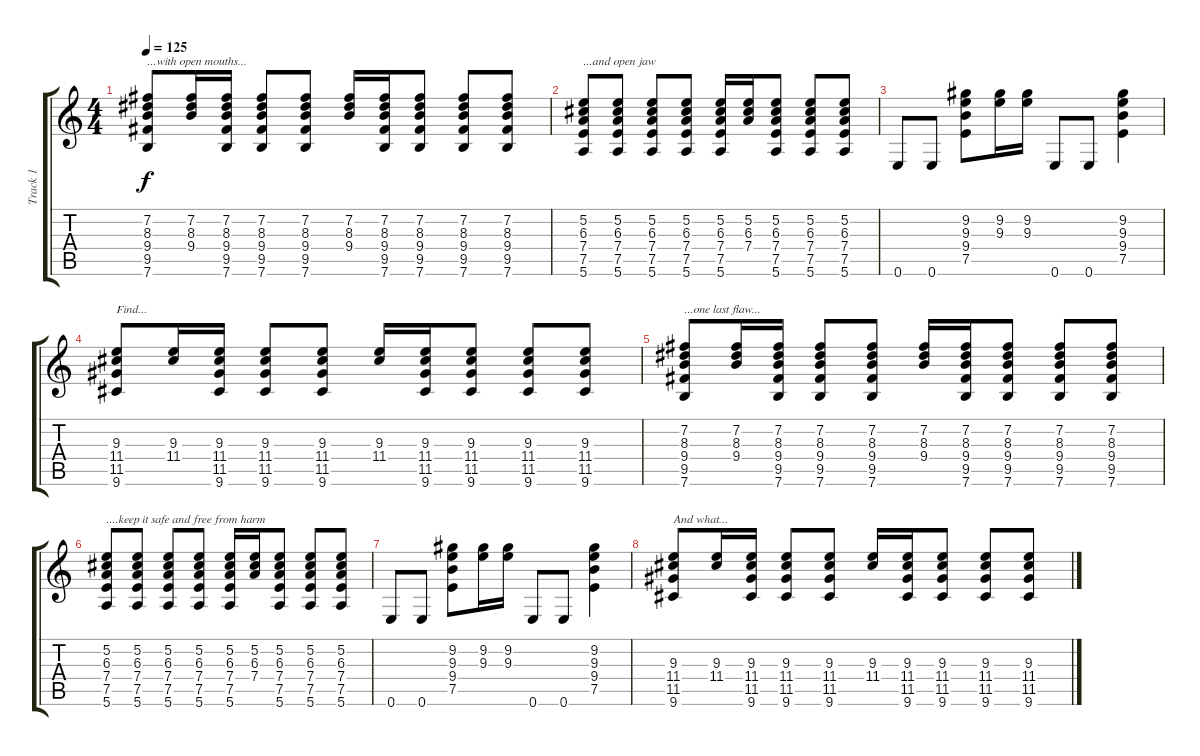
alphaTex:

\track ("Track 1" "Track 1") {instrument acousticguitarsteel}
\staff {score tabs}
\tuning (E4 B3 G3 D3 A2 E2) {hide}
\ts (4 4)
\tempo 125
\clef g2
\ks c
(7.2 8.3 9.4 9.5 7.6).8{txt "...with open mouths..." dy f} (7.2 8.3 9.4).16 (7.2 8.3 9.4 9.5 7.6).16 (7.2 8.3 9.4 9.5 7.6).8 (7.2 8.3 9.4 9.5 7.6).8 (7.2 8.3 9.4).16 (7.2 8.3 9.4 9.5 7.6).16 (7.2 8.3 9.4 9.5 7.6).8 (7.2 8.3 9.4 9.5 7.6).8 (7.2 8.3 9.4 9.5 7.6).8 |
(5.2 6.3 7.4 7.5 5.6).8{txt "...and open jaw"} (5.2 6.3 7.4 7.5 5.6).8 (5.2 6.3 7.4 7.5 5.6).8 (5.2 6.3 7.4 7.5 5.6).8 (5.2 6.3 7.4 7.5 5.6).16 (5.2 6.3 7.4).16 (5.2 6.3 7.4 7.5 5.6).8 (5.2 6.3 7.4 7.5 5.6).8 (5.2 6.3 7.4 7.5 5.6).8 |
0.6.8 0.6.8 (9.2 9.3 9.4 7.5).8 (9.2 9.3).16 (9.2 9.3).16 0.6.8 0.6.8 (9.2 9.3 9.4 7.5).4 |
(9.3 11.4 11.5 9.6).8{txt "Find..."} (9.3 11.4).16 (9.3 11.4 11.5 9.6).16 (9.3 11.4 11.5 9.6).8 (9.3 11.4 11.5 9.6).8 (9.3 11.4).16 (9.3 11.4 11.5 9.6).16 (9.3 11.4 11.5 9.6).8 (9.3 11.4 11.5 9.6).8 (9.3 11.4 11.5 9.6).8 |
(7.2 8.3 9.4 9.5 7.6).8{txt "...one last flaw..."} (7.2 8.3 9.4).16 (7.2 8.3 9.4 9.5 7.6).16 (7.2 8.3 9.4 9.5 7.6).8 (7.2 8.3 9.4 9.5 7.6).8 (7.2 8.3 9.4).16 (7.2 8.3 9.4 9.5 7.6).16 (7.2 8.3 9.4 9.5 7.6).8 (7.2 8.3 9.4 9.5 7.6).8 (7.2 8.3 9.4 9.5 7.6).8 |
(5.2 6.3 7.4 7.5 5.6).8{txt "....keep it safe and free from harm"} (5.2 6.3 7.4 7.5 5.6).8 (5.2 6.3 7.4 7.5 5.6).8 (5.2 6.3 7.4 7.5 5.6).8 (5.2 6.3 7.4 7.5 5.6).16 (5.2 6.3 7.4).16 (5.2 6.3 7.4 7.5 5.6).8 (5.2 6.3 7.4 7.5 5.6).8 (5.2 6.3 7.4 7.5 5.6).8 |
0.6.8 0.6.8 (9.2 9.3 9.4 7.5).8 (9.2 9.3).16 (9.2 9.3).16 0.6.8 0.6.8 (9.2 9.3 9.4 7.5).4 |
(9.3 11.4 11.5 9.6).8{txt "And what..."} (9.3 11.4).16 (9.3 11.4 11.5 9.6).16 (9.3 11.4 11.5 9.6).8 (9.3 11.4 11.5 9.6).8 (9.3 11.4).16 (9.3 11.4 11.5 9.6).16 (9.3 11.4 11.5 9.6).8 (9.3 11.4 11.5 9.6).8 (9.3 11.4 11.5 9.6).8
